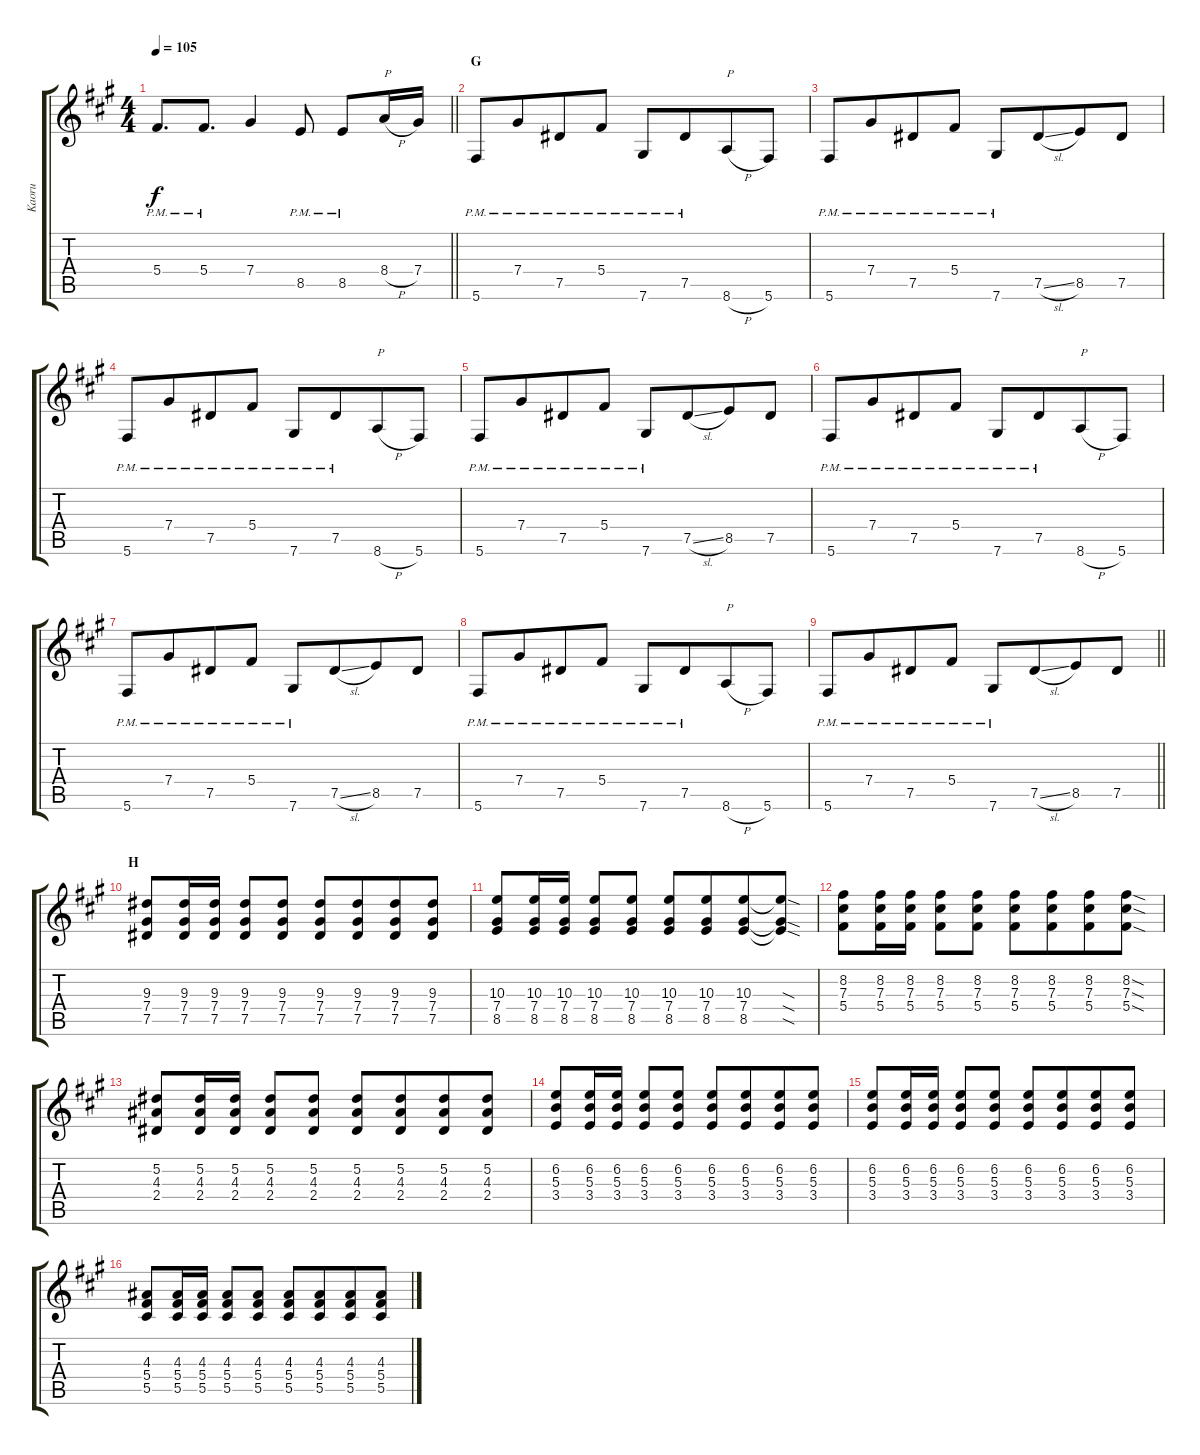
\track ("Kaoru" "Kaoru") {instrument acousticguitarsteel}
\staff {score tabs}
\tuning (Eb4 Bb3 Gb3 Db3 Ab2 Db2) {hide}
\ts (4 4)
\tempo 105
\clef g2
\barLineRight lightlight
\ks f#minor
5.4{pm}.8{d dy f} 5.4{pm}.8{d} 7.4.4 8.5{pm}.8 8.5{pm}.8 8.4{h}.16{txt "P"} 7.4.16 |
\section ("" "G")
5.6{pm}.8 7.4{pm}.8{beam merge} 7.5{pm}.8 5.4{pm}.8 7.6{pm}.8 7.5{pm}.8{beam merge} 8.6{h}.8{txt "P"} 5.6.8 |
5.6{pm}.8 7.4{pm}.8{beam merge} 7.5{pm}.8 5.4{pm}.8 7.6{pm}.8 7.5{sl}.8{beam merge} 8.5.8 7.5.8 |
5.6{pm}.8 7.4{pm}.8{beam merge} 7.5{pm}.8 5.4{pm}.8 7.6{pm}.8 7.5{pm}.8{beam merge} 8.6{h}.8{txt "P"} 5.6.8 |
5.6{pm}.8 7.4{pm}.8{beam merge} 7.5{pm}.8 5.4{pm}.8 7.6{pm}.8 7.5{sl}.8{beam merge} 8.5.8 7.5.8 |
5.6{pm}.8 7.4{pm}.8{beam merge} 7.5{pm}.8 5.4{pm}.8 7.6{pm}.8 7.5{pm}.8{beam merge} 8.6{h}.8{txt "P"} 5.6.8 |
5.6{pm}.8 7.4{pm}.8{beam merge} 7.5{pm}.8 5.4{pm}.8 7.6{pm}.8 7.5{sl}.8{beam merge} 8.5.8 7.5.8 |
5.6{pm}.8 7.4{pm}.8{beam merge} 7.5{pm}.8 5.4{pm}.8 7.6{pm}.8 7.5{pm}.8{beam merge} 8.6{h}.8{txt "P"} 5.6.8 |
\barLineRight lightlight
5.6{pm}.8 7.4{pm}.8{beam merge} 7.5{pm}.8 5.4{pm}.8 7.6{pm}.8 7.5{sl}.8{beam merge} 8.5.8 7.5.8 |
\section ("" "H")
(9.3 7.4 7.5).8 (9.3 7.4 7.5).16 (9.3 7.4 7.5).16 (9.3 7.4 7.5).8 (9.3 7.4 7.5).8 (9.3 7.4 7.5).8 (9.3 7.4 7.5).8{beam merge} (9.3 7.4 7.5).8 (9.3 7.4 7.5).8 |
(10.3 7.4 8.5).8 (10.3 7.4 8.5).16 (10.3 7.4 8.5).16 (10.3 7.4 8.5).8 (10.3 7.4 8.5).8 (10.3 7.4 8.5).8 (10.3 7.4 8.5).8{beam merge} (10.3 7.4 8.5).8 (10.3{sod t} 7.4{sod t} 8.5{sod t}).8 |
(8.2 7.3 5.4).8 (8.2 7.3 5.4).16 (8.2 7.3 5.4).16 (8.2 7.3 5.4).8 (8.2 7.3 5.4).8 (8.2 7.3 5.4).8 (8.2 7.3 5.4).8{beam merge} (8.2 7.3 5.4).8 (8.2{sod} 7.3{sod} 5.4{sod}).8 |
(5.2 4.3 2.4).8 (5.2 4.3 2.4).16 (5.2 4.3 2.4).16 (5.2 4.3 2.4).8 (5.2 4.3 2.4).8 (5.2 4.3 2.4).8 (5.2 4.3 2.4).8{beam merge} (5.2 4.3 2.4).8 (5.2 4.3 2.4).8 |
(6.2 5.3 3.4).8 (6.2 5.3 3.4).16 (6.2 5.3 3.4).16 (6.2 5.3 3.4).8 (6.2 5.3 3.4).8 (6.2 5.3 3.4).8 (6.2 5.3 3.4).8{beam merge} (6.2 5.3 3.4).8 (6.2 5.3 3.4).8 |
(6.2 5.3 3.4).8 (6.2 5.3 3.4).16 (6.2 5.3 3.4).16 (6.2 5.3 3.4).8 (6.2 5.3 3.4).8 (6.2 5.3 3.4).8 (6.2 5.3 3.4).8{beam merge} (6.2 5.3 3.4).8 (6.2 5.3 3.4).8 |
(4.3 5.4 5.5).8 (4.3 5.4 5.5).16 (4.3 5.4 5.5).16 (4.3 5.4 5.5).8 (4.3 5.4 5.5).8 (4.3 5.4 5.5).8 (4.3 5.4 5.5).8{beam merge} (4.3 5.4 5.5).8 (4.3 5.4 5.5).8
